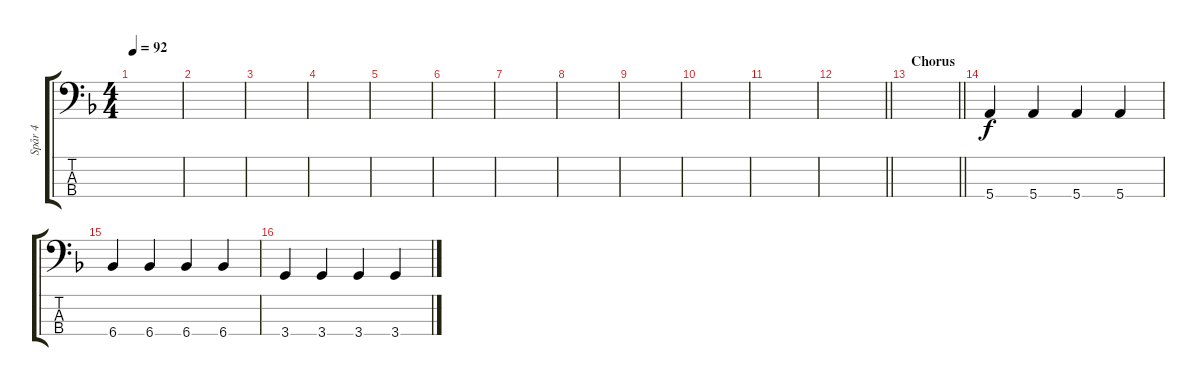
\track ("Spår 4" "Spår 4") {instrument electricbassfinger}
\staff {score tabs}
\tuning (G2 D2 A1 E1) {hide}
\ts (4 4)
\tempo 92
\clef f4
\ks f
|
|
|
|
|
|
|
|
|
|
|
\barLineRight lightlight
|
\section ("" "Chorus")
\barLineRight lightlight
|
5.4.4 5.4.4 5.4.4 5.4.4 |
6.4.4 6.4.4 6.4.4 6.4.4 |
3.4.4 3.4.4 3.4.4 3.4.4
